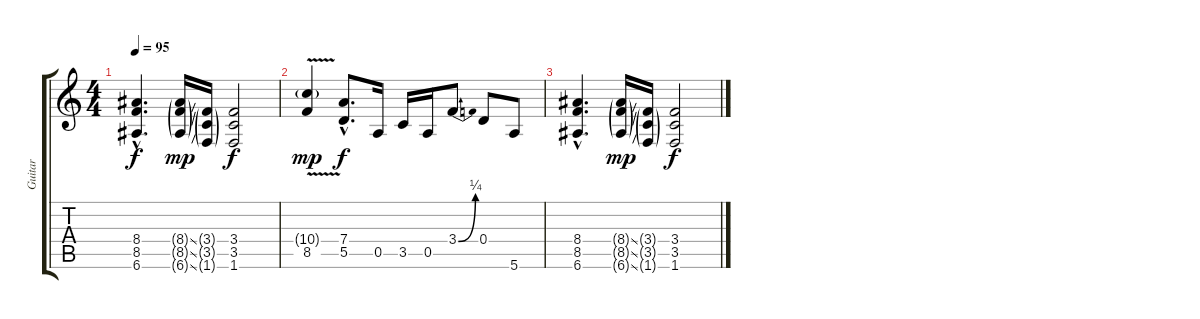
\track ("Guitar" "Guitar") {instrument distortionguitar}
\staff {score tabs}
\tuning (E4 B3 G3 D3 A2 E2) {hide}
\ts (4 4)
\tempo 95
\clef g2
\ks c
(8.4{hac} 8.5{hac} 6.6{hac}).4{d dy f} (8.4{ss g} 8.5{ss g} 6.6{ss g}).16{dy mp} (3.4{g} 3.5{g} 1.6{g}).16 (3.4 3.5 1.6).2{dy f} |
(10.4{g} 8.5{v}).4{dy mp} (7.4{hac} 5.5{hac}).8{d dy f} 0.5.16 3.5.16 0.5.16 3.4{be (bend 0 0 60 1)}.8 0.4.8 5.6.8 |
(8.4{hac} 8.5{hac} 6.6{hac}).4{d} (8.4{ss g} 8.5{ss g} 6.6{ss g}).16{dy mp} (3.4{g} 3.5{g} 1.6{g}).16 (3.4 3.5 1.6).2{dy f}
